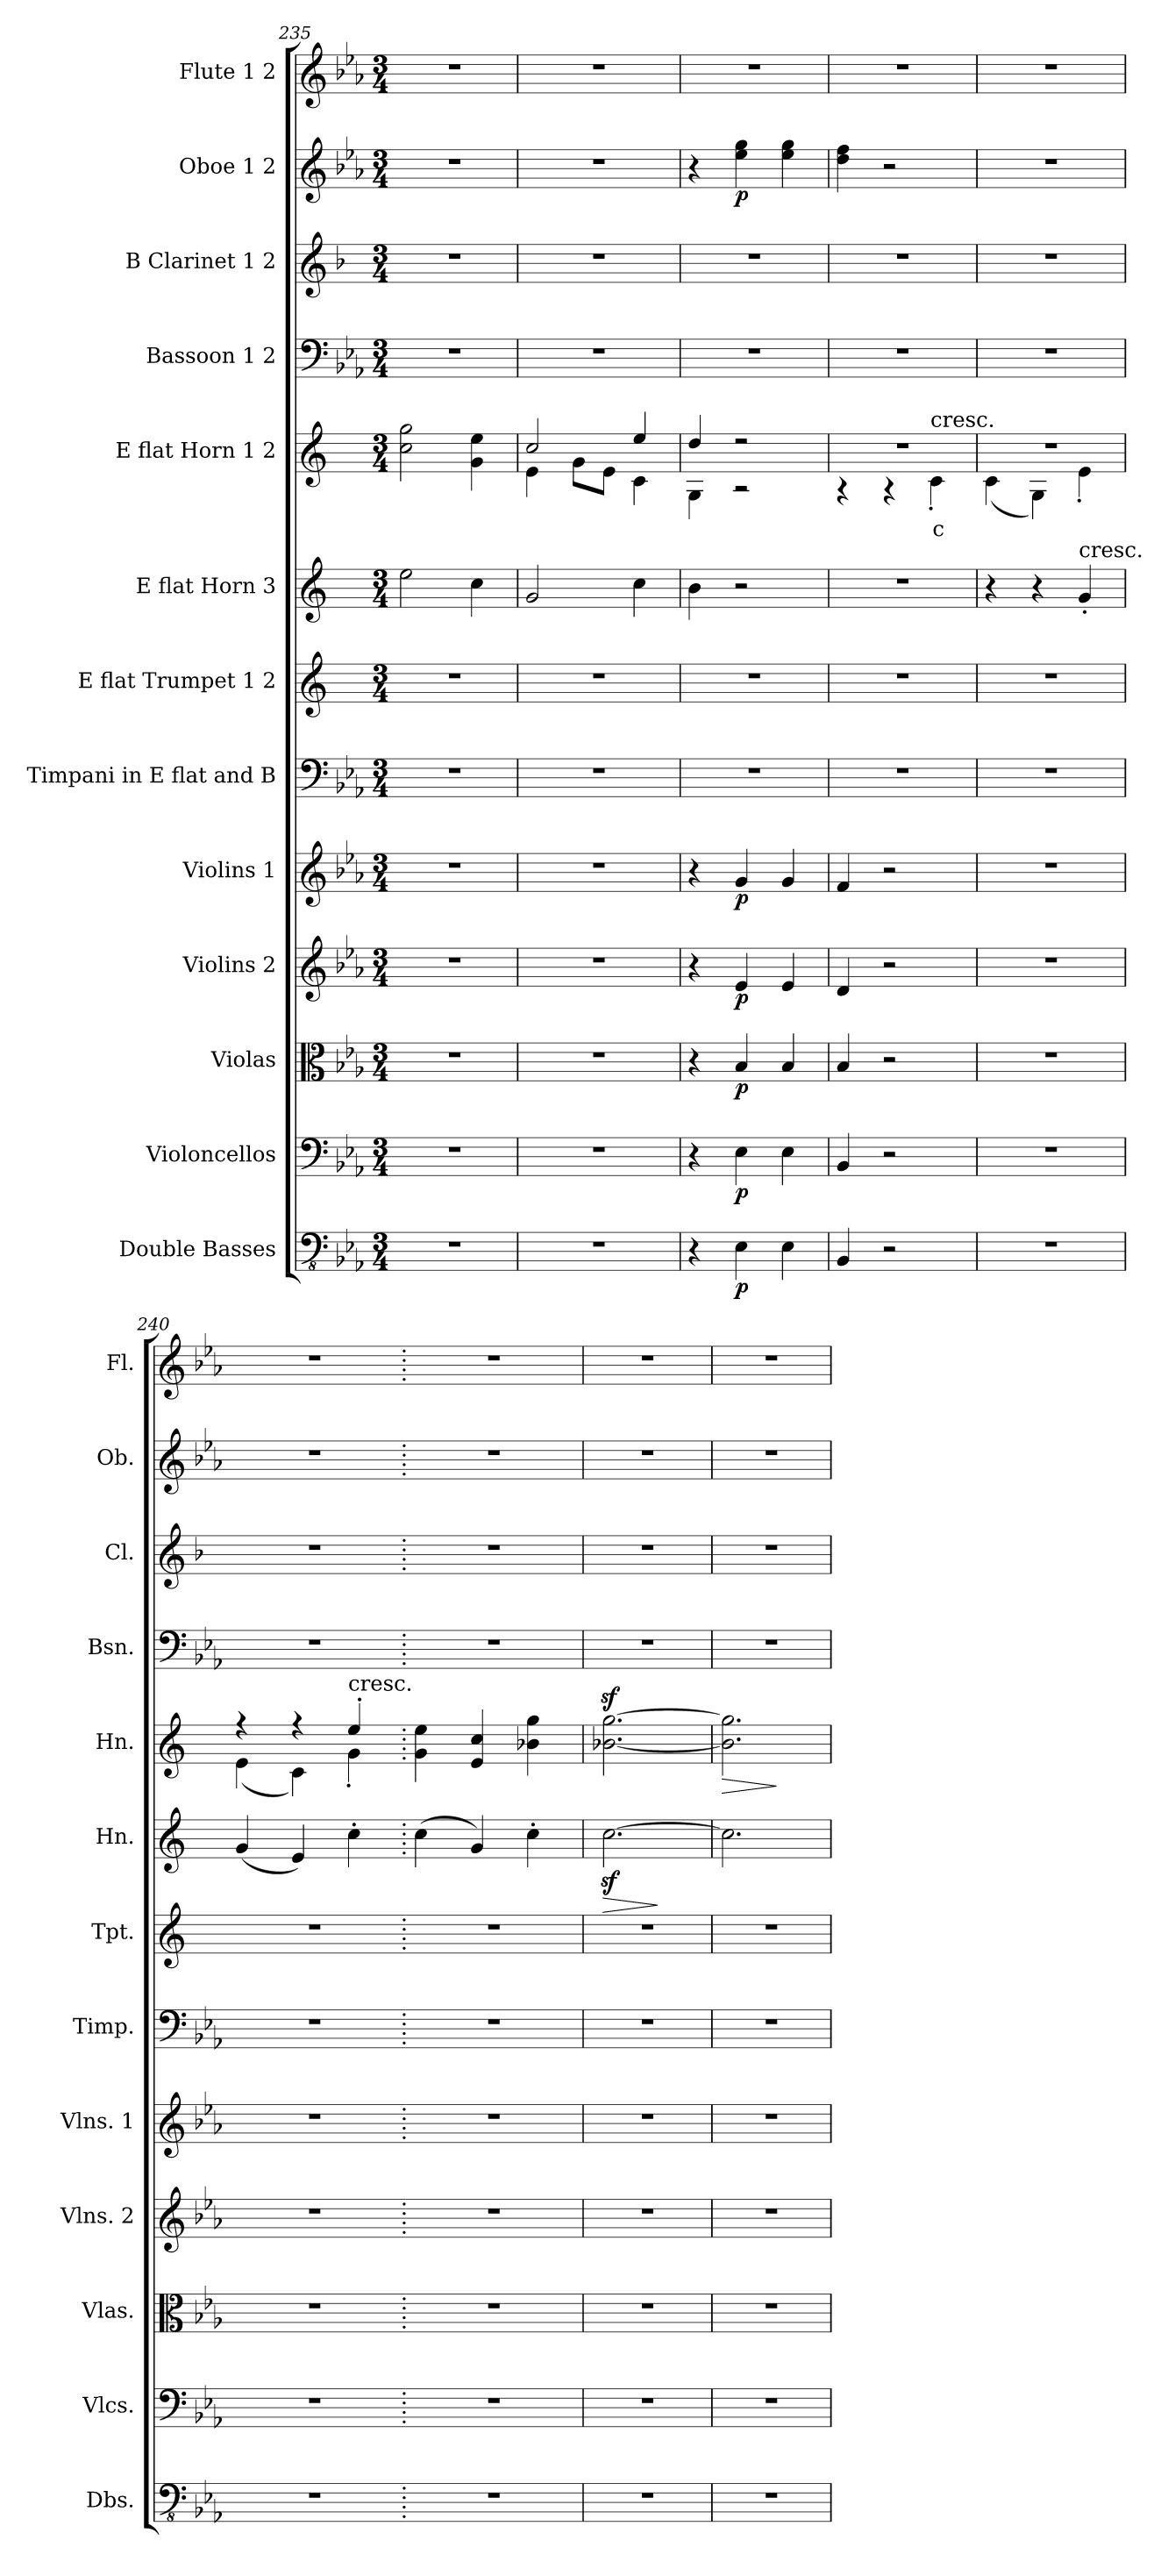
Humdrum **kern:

**kern	**dynam	**kern	**dynam	**kern	**dynam	**kern	**dynam	**kern	**dynam	**kern	**kern	**kern	**dynam	**kern	**text	**dynam	**kern	**kern	**kern	**dynam	**kern
*part13	*part13	*part12	*part12	*part11	*part11	*part10	*part10	*part9	*part9	*part8	*part7	*part6	*part6	*part5	*part5	*part5	*part4	*part3	*part2	*part2	*part1
*staff13	*staff13	*staff12	*staff12	*staff11	*staff11	*staff10	*staff10	*staff9	*staff9	*staff8	*staff7	*staff6	*staff6	*staff5	*staff5	*staff5	*staff4	*staff3	*staff2	*staff2	*staff1
*I"Double Basses	*	*I"Violoncellos	*	*I"Violas	*	*I"Violins 2	*	*I"Violins 1	*	*I"Timpani in E flat and B	*I"E flat Trumpet 1 2	*I"E flat Horn 3	*	*I"E flat Horn  1 2	*	*	*I"Bassoon 1 2	*I"B Clarinet 1 2	*I"Oboe 1 2	*	*I"Flute 1 2
*I'Dbs.	*	*I'Vlcs.	*	*I'Vlas.	*	*I'Vlns. 2	*	*I'Vlns. 1	*	*I'Timp.	*I'Tpt.	*I'Hn.	*	*I'Hn.	*	*	*I'Bsn.	*I'Cl.	*I'Ob.	*	*I'Fl.
*clefFv4	*	*clefF4	*	*clefC3	*	*clefG2	*	*clefG2	*	*clefF4	*clefG2	*clefG2	*	*clefG2	*	*	*clefF4	*clefG2	*clefG2	*	*clefG2
*	*	*	*	*	*	*	*	*	*	*	*ITrd-2c-3	*ITrd5c9	*	*ITrd5c9	*	*	*	*ITrd1c2	*	*	*
*k[b-e-a-]	*	*k[b-e-a-]	*	*k[b-e-a-]	*	*k[b-e-a-]	*	*k[b-e-a-]	*	*k[b-e-a-]	*k[b-e-a-]	*k[b-e-a-]	*	*k[b-e-a-]	*	*	*k[b-e-a-]	*k[b-e-a-]	*k[b-e-a-]	*	*k[b-e-a-]
*M3/4	*	*M3/4	*	*M3/4	*	*M3/4	*	*M3/4	*	*M3/4	*M3/4	*M3/4	*	*M3/4	*	*	*M3/4	*M3/4	*M3/4	*	*M3/4
=235	=235	=235	=235	=235	=235	=235	=235	=235	=235	=235	=235	=235	=235	=235	=235	=235	=235	=235	=235	=235	=235
2.r	.	2.r	.	2.r	.	2.r	.	2.r	.	2.r	2.r	2g\	.	2e-\ 2b-\	.	.	2.r	2.r	2.r	.	2.r
.	.	.	.	.	.	.	.	.	.	.	.	4e-\	.	4B-\ 4g\	.	.	.	.	.	.	.
=236	=236	=236	=236	=236	=236	=236	=236	=236	=236	=236	=236	=236	=236	=236	=236	=236	=236	=236	=236	=236	=236
*	*	*	*	*	*	*	*	*	*	*	*	*	*	*^	*	*	*	*	*	*	*
2.r	.	2.r	.	2.r	.	2.r	.	2.r	.	2.r	2.r	2B-/	.	2e-/	4G\	.	.	2.r	2.r	2.r	.	2.r
.	.	.	.	.	.	.	.	.	.	.	.	.	.	.	8B-\L	.	.	.	.	.	.	.
.	.	.	.	.	.	.	.	.	.	.	.	.	.	.	8G\J	.	.	.	.	.	.	.
.	.	.	.	.	.	.	.	.	.	.	.	4e-\	.	4g/	4E-\	.	.	.	.	.	.	.
=237	=237	=237	=237	=237	=237	=237	=237	=237	=237	=237	=237	=237	=237	=237	=237	=237	=237	=237	=237	=237	=237	=237
4r	.	4r	.	4r	.	4r	.	4r	.	2.r	2.r	4d\	.	4f/	4BB-\	.	.	2.r	2.r	4r	.	2.r
!	!LO:DY:b	!	!LO:DY:b	!	!LO:DY:b	!	!LO:DY:b	!	!LO:DY:b	!	!	!	!	!	!	!	!	!	!	!	!LO:DY:b	!
4EE-\	p	4E-\	p	4B-/	p	4e-/	p	4g/	p	.	.	2r	.	2r	2r	.	.	.	.	4ee-\ 4gg\	p	.
4EE-\	.	4E-\	.	4B-/	.	4e-/	.	4g/	.	.	.	.	.	.	.	.	.	.	.	4ee-\ 4gg\	.	.
=238	=238	=238	=238	=238	=238	=238	=238	=238	=238	=238	=238	=238	=238	=238	=238	=238	=238	=238	=238	=238	=238	=238
4BBB-/	.	4BB-/	.	4B-/	.	4d/	.	4f/	.	2.r	2.r	2.r	.	2.r	4r	.	.	2.r	2.r	4dd\ 4ff\	.	2.r
2r	.	2r	.	2r	.	2r	.	2r	.	.	.	.	.	.	4r	.	.	.	.	2r	.	.
!	!	!	!	!	!	!	!	!	!	!	!	!	!	!	!LO:TX:a:t=cresc.	!	!	!	!	!	!	!
.	.	.	.	.	.	.	.	.	.	.	.	.	.	.	4E-'\	c	.	.	.	.	.	.
=239	=239	=239	=239	=239	=239	=239	=239	=239	=239	=239	=239	=239	=239	=239	=239	=239	=239	=239	=239	=239	=239	=239
2.r	.	2.r	.	2.r	.	2.r	.	2.r	.	2.r	2.r	4r	.	2.r	(<4E-\	.	.	2.r	2.r	2.r	.	2.r
.	.	.	.	.	.	.	.	.	.	.	.	4r	.	.	4BB-\)	.	.	.	.	.	.	.
!	!	!	!	!	!	!	!	!	!	!	!	!LO:TX:a:t=cresc.	!	!	!	!	!	!	!	!	!	!
.	.	.	.	.	.	.	.	.	.	.	.	4B-'/	.	.	4G'\	.	.	.	.	.	.	.
=240	=240	=240	=240	=240	=240	=240	=240	=240	=240	=240	=240	=240	=240	=240	=240	=240	=240	=240	=240	=240	=240	=240
2.r	.	2.r	.	2.r	.	2.r	.	2.r	.	2.r	2.r	(<4B-/	.	4r	(<4G\	.	.	2.r	2.r	2.r	.	2.r
.	.	.	.	.	.	.	.	.	.	.	.	4G/)	.	4r	4E-\)	.	.	.	.	.	.	.
!	!	!	!	!	!	!	!	!	!	!	!	!	!	!LO:TX:a:t=cresc.	!	!	!	!	!	!	!	!
.	.	.	.	.	.	.	.	.	.	.	.	4e-'\	.	4g'/	4B-'\	.	.	.	.	.	.	.
*	*	*	*	*	*	*	*	*	*	*	*	*	*	*v	*v	*	*	*	*	*	*	*
=241.	=241.	=241.	=241.	=241.	=241.	=241.	=241.	=241.	=241.	=241.	=241.	=241.	=241.	=241.	=241.	=241.	=241.	=241.	=241.	=241.	=241.
2.r	.	2.r	.	2.r	.	2.r	.	2.r	.	2.r	2.r	(>4e-\	.	4B-\ 4g\	.	.	2.r	2.r	2.r	.	2.r
.	.	.	.	.	.	.	.	.	.	.	.	4B-/)	.	4G/ 4e-/	.	.	.	.	.	.	.
.	.	.	.	.	.	.	.	.	.	.	.	4e-'\	.	4d-X\ 4b-\	.	.	.	.	.	.	.
=242	=242	=242	=242	=242	=242	=242	=242	=242	=242	=242	=242	=242	=242	=242	=242	=242	=242	=242	=242	=242	=242
!	!	!	!	!	!	!	!	!	!	!	!	!	!LO:HP:b	!	!	!	!	!	!	!	!
2.r	.	2.r	.	2.r	.	2.r	.	2.r	.	2.r	2.r	[2.e-z<\	>	[2.d-X\z< [2.b-\z<	.	.	2.r	2.r	2.r	.	2.r
.	.	.	.	.	.	.	.	.	.	.	.	.	]	.	.	.	.	.	.	.	.
=243	=243	=243	=243	=243	=243	=243	=243	=243	=243	=243	=243	=243	=243	=243	=243	=243	=243	=243	=243	=243	=243
!	!	!	!	!	!	!	!	!	!	!	!	!	!	!	!	!LO:HP:b	!	!	!	!	!
2.r	.	2.r	.	2.r	.	2.r	.	2.r	.	2.r	2.r	2.e-\]	.	2.d-\] 2.b-\]	.	>	2.r	2.r	2.r	.	2.r
.	.	.	.	.	.	.	.	.	.	.	.	.	.	.	.	]	.	.	.	.	.
=	=	=	=	=	=	=	=	=	=	=	=	=	=	=	=	=	=	=	=	=	=
*-	*-	*-	*-	*-	*-	*-	*-	*-	*-	*-	*-	*-	*-	*-	*-	*-	*-	*-	*-	*-	*-
